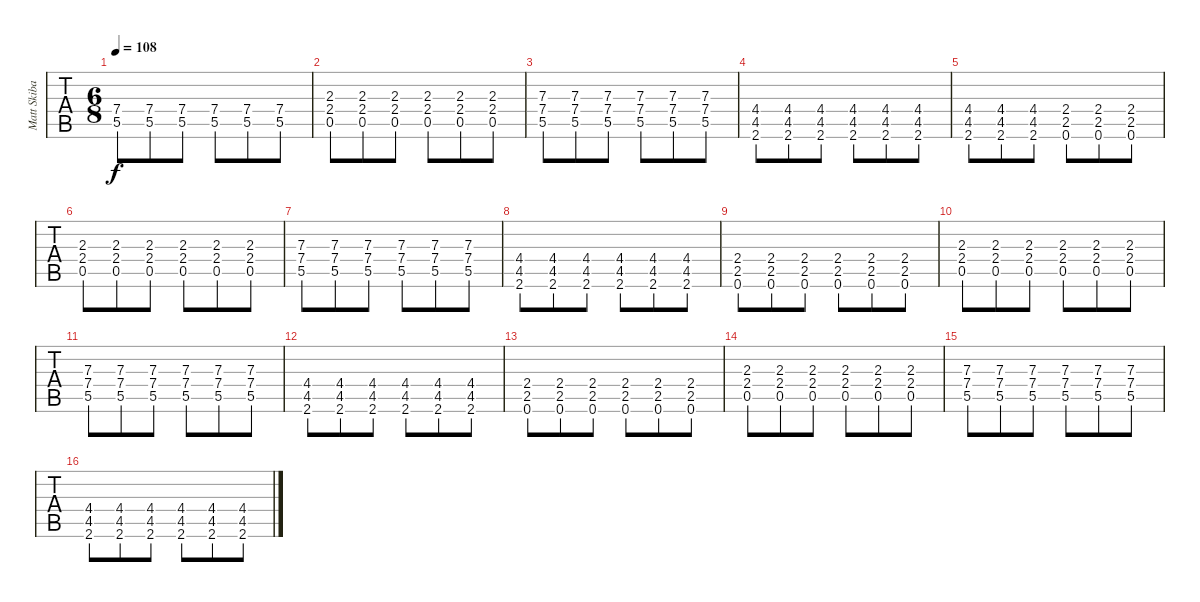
\track ("Matt Skiba - Guitar One" "Matt Skiba") {instrument distortionguitar}
\staff {tabs}
\tuning (E4 B3 G3 D3 A2 E2) {hide}
\ts (6 8)
\tempo 108
\clef g2
\ks a
(7.4 5.5).8{dy f} (7.4 5.5).8 (7.4 5.5).8 (7.4 5.5).8 (7.4 5.5).8 (7.4 5.5).8 |
(2.3 2.4 0.5).8{volume 4 balance 8} (2.3 2.4 0.5).8 (2.3 2.4 0.5).8 (2.3 2.4 0.5).8 (2.3 2.4 0.5).8 (2.3 2.4 0.5).8 |
(7.3 7.4 5.5).8 (7.3 7.4 5.5).8 (7.3 7.4 5.5).8 (7.3 7.4 5.5).8 (7.3 7.4 5.5).8 (7.3 7.4 5.5).8 |
(4.4 4.5 2.6).8 (4.4 4.5 2.6).8 (4.4 4.5 2.6).8 (4.4 4.5 2.6).8 (4.4 4.5 2.6).8 (4.4 4.5 2.6).8 |
(4.4 4.5 2.6).8 (4.4 4.5 2.6).8 (4.4 4.5 2.6).8 (2.4 2.5 0.6).8 (2.4 2.5 0.6).8 (2.4 2.5 0.6).8 |
(2.3 2.4 0.5).8 (2.3 2.4 0.5).8 (2.3 2.4 0.5).8 (2.3 2.4 0.5).8 (2.3 2.4 0.5).8 (2.3 2.4 0.5).8 |
(7.3 7.4 5.5).8 (7.3 7.4 5.5).8 (7.3 7.4 5.5).8 (7.3 7.4 5.5).8 (7.3 7.4 5.5).8 (7.3 7.4 5.5).8 |
(4.4 4.5 2.6).8 (4.4 4.5 2.6).8 (4.4 4.5 2.6).8 (4.4 4.5 2.6).8 (4.4 4.5 2.6).8 (4.4 4.5 2.6).8 |
(2.4 2.5 0.6).8 (2.4 2.5 0.6).8 (2.4 2.5 0.6).8 (2.4 2.5 0.6).8 (2.4 2.5 0.6).8 (2.4 2.5 0.6).8 |
(2.3 2.4 0.5).8 (2.3 2.4 0.5).8 (2.3 2.4 0.5).8 (2.3 2.4 0.5).8 (2.3 2.4 0.5).8 (2.3 2.4 0.5).8 |
(7.3 7.4 5.5).8 (7.3 7.4 5.5).8 (7.3 7.4 5.5).8 (7.3 7.4 5.5).8 (7.3 7.4 5.5).8 (7.3 7.4 5.5).8 |
(4.4 4.5 2.6).8 (4.4 4.5 2.6).8 (4.4 4.5 2.6).8 (4.4 4.5 2.6).8 (4.4 4.5 2.6).8 (4.4 4.5 2.6).8 |
(2.4 2.5 0.6).8 (2.4 2.5 0.6).8 (2.4 2.5 0.6).8 (2.4 2.5 0.6).8 (2.4 2.5 0.6).8 (2.4 2.5 0.6).8 |
(2.3 2.4 0.5).8 (2.3 2.4 0.5).8 (2.3 2.4 0.5).8 (2.3 2.4 0.5).8 (2.3 2.4 0.5).8 (2.3 2.4 0.5).8 |
(7.3 7.4 5.5).8 (7.3 7.4 5.5).8 (7.3 7.4 5.5).8 (7.3 7.4 5.5).8 (7.3 7.4 5.5).8 (7.3 7.4 5.5).8 |
(4.4 4.5 2.6).8 (4.4 4.5 2.6).8 (4.4 4.5 2.6).8 (4.4 4.5 2.6).8 (4.4 4.5 2.6).8 (4.4 4.5 2.6).8
